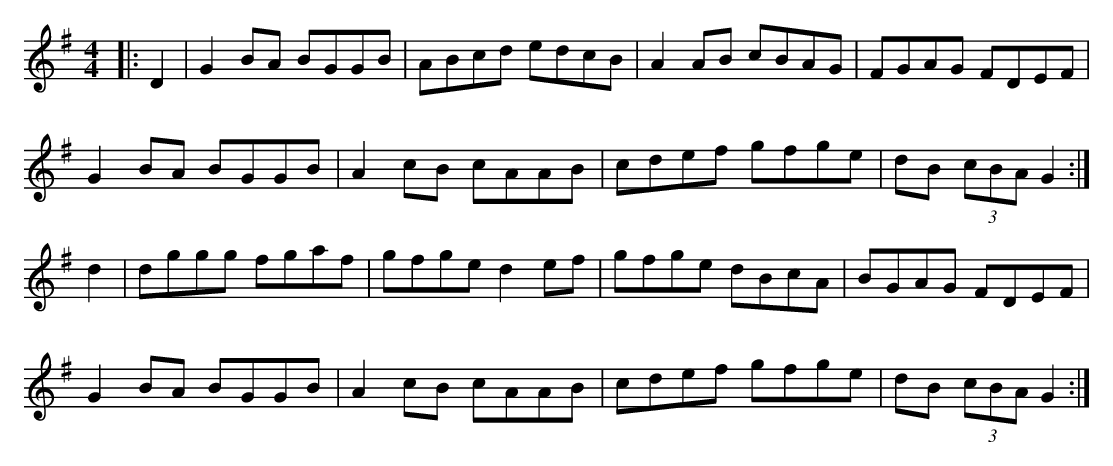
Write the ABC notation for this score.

X:1
M:4/4
K:G
|:D2|G2BA BGGB|ABcd edcB|A2AB cBAG|FGAG FDEF|
G2BA BGGB|A2 cB cAAB|cdef gfge|dB (3cBA G2:|
d2|dggg fgaf|gfge d2 ef|gfge dBcA|BGAG FDEF|
G2BA BGGB|A2cB cAAB|cdef gfge|dB (3cBA G2:|
